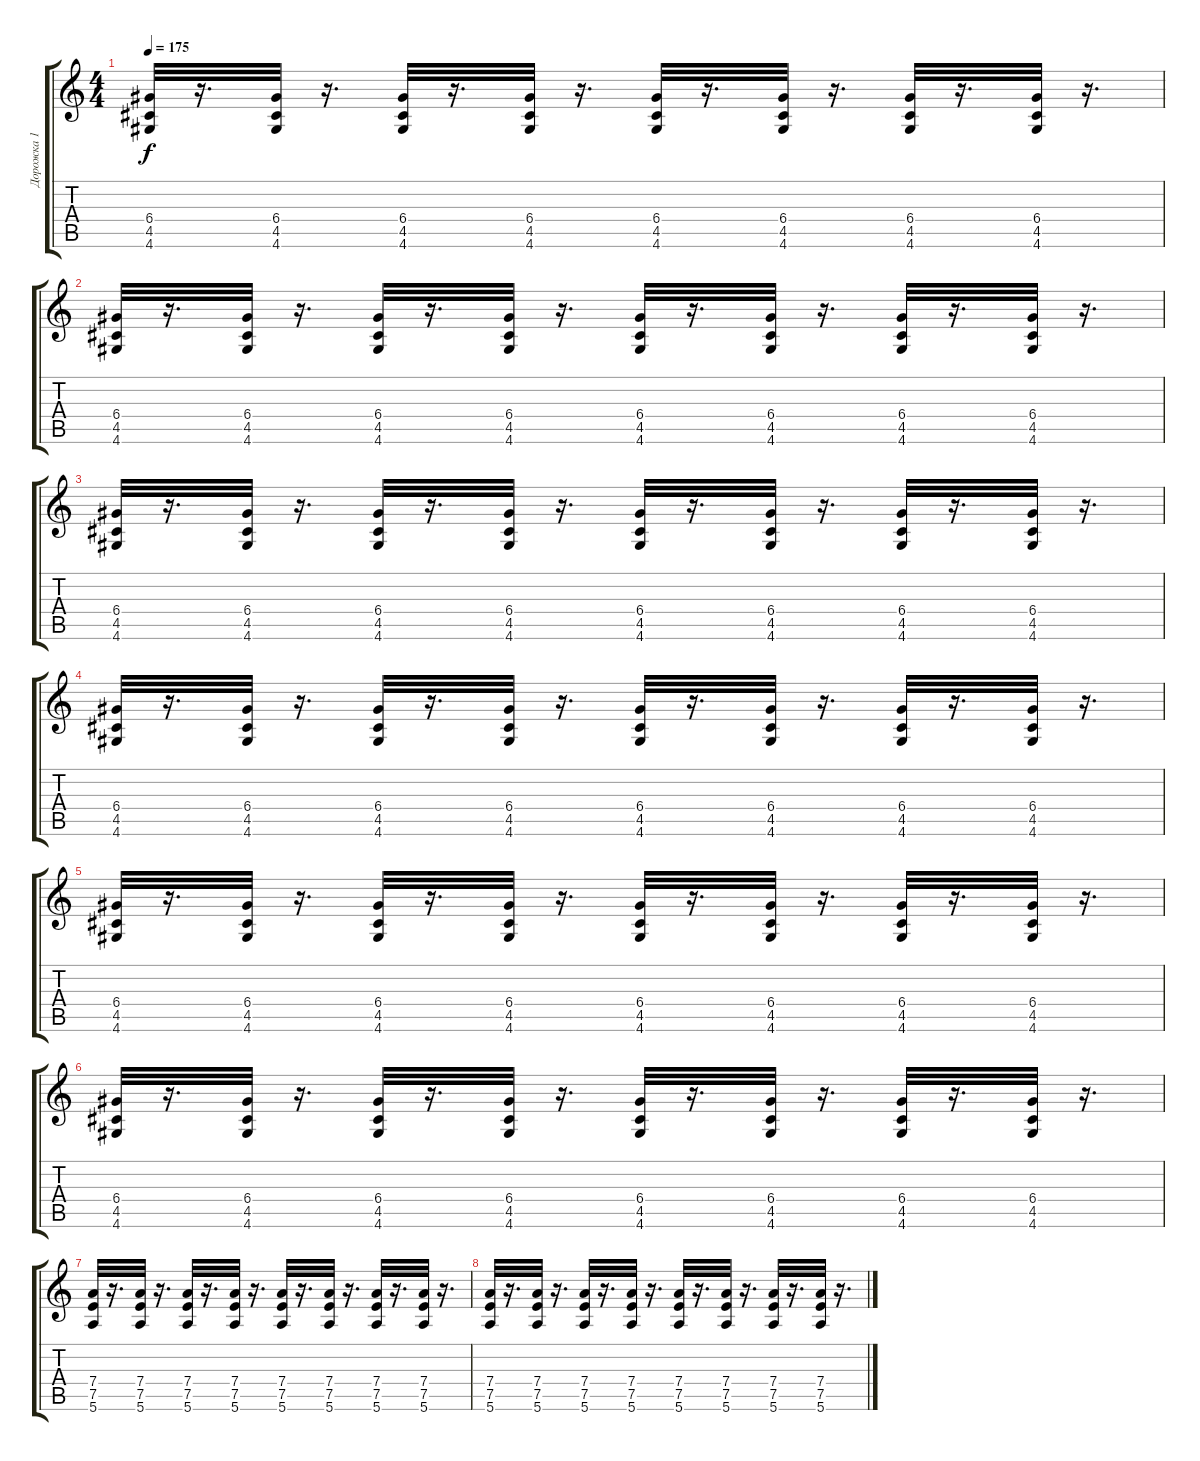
\track ("Дорожка 1" "Дорожка 1") {instrument distortionguitar}
\staff {score tabs}
\tuning (E4 B3 G3 D3 A2 E2) {hide}
\ts (4 4)
\tempo 175
\clef g2
\ks c
(6.4 4.5 4.6).32{dy f instrument distortionguitar} r.16{d} (6.4 4.5 4.6).32 r.16{d} (6.4 4.5 4.6).32 r.16{d} (6.4 4.5 4.6).32 r.16{d} (6.4 4.5 4.6).32 r.16{d} (6.4 4.5 4.6).32 r.16{d} (6.4 4.5 4.6).32 r.16{d} (6.4 4.5 4.6).32 r.16{d} |
(6.4 4.5 4.6).32 r.16{d} (6.4 4.5 4.6).32 r.16{d} (6.4 4.5 4.6).32 r.16{d} (6.4 4.5 4.6).32 r.16{d} (6.4 4.5 4.6).32 r.16{d} (6.4 4.5 4.6).32 r.16{d} (6.4 4.5 4.6).32 r.16{d} (6.4 4.5 4.6).32 r.16{d} |
(6.4 4.5 4.6).32 r.16{d} (6.4 4.5 4.6).32 r.16{d} (6.4 4.5 4.6).32 r.16{d} (6.4 4.5 4.6).32 r.16{d} (6.4 4.5 4.6).32 r.16{d} (6.4 4.5 4.6).32 r.16{d} (6.4 4.5 4.6).32 r.16{d} (6.4 4.5 4.6).32 r.16{d} |
(6.4 4.5 4.6).32 r.16{d} (6.4 4.5 4.6).32 r.16{d} (6.4 4.5 4.6).32 r.16{d} (6.4 4.5 4.6).32 r.16{d} (6.4 4.5 4.6).32 r.16{d} (6.4 4.5 4.6).32 r.16{d} (6.4 4.5 4.6).32 r.16{d} (6.4 4.5 4.6).32 r.16{d} |
(6.4 4.5 4.6).32 r.16{d} (6.4 4.5 4.6).32 r.16{d} (6.4 4.5 4.6).32 r.16{d} (6.4 4.5 4.6).32 r.16{d} (6.4 4.5 4.6).32 r.16{d} (6.4 4.5 4.6).32 r.16{d} (6.4 4.5 4.6).32 r.16{d} (6.4 4.5 4.6).32 r.16{d} |
(6.4 4.5 4.6).32 r.16{d} (6.4 4.5 4.6).32 r.16{d} (6.4 4.5 4.6).32 r.16{d} (6.4 4.5 4.6).32 r.16{d} (6.4 4.5 4.6).32 r.16{d} (6.4 4.5 4.6).32 r.16{d} (6.4 4.5 4.6).32 r.16{d} (6.4 4.5 4.6).32 r.16{d} |
(7.4 7.5 5.6).32 r.16{d} (7.4 7.5 5.6).32 r.16{d} (7.4 7.5 5.6).32 r.16{d} (7.4 7.5 5.6).32 r.16{d} (7.4 7.5 5.6).32 r.16{d} (7.4 7.5 5.6).32 r.16{d} (7.4 7.5 5.6).32 r.16{d} (7.4 7.5 5.6).32 r.16{d} |
(7.4 7.5 5.6).32 r.16{d} (7.4 7.5 5.6).32 r.16{d} (7.4 7.5 5.6).32 r.16{d} (7.4 7.5 5.6).32 r.16{d} (7.4 7.5 5.6).32 r.16{d} (7.4 7.5 5.6).32 r.16{d} (7.4 7.5 5.6).32 r.16{d} (7.4 7.5 5.6).32 r.16{d}
